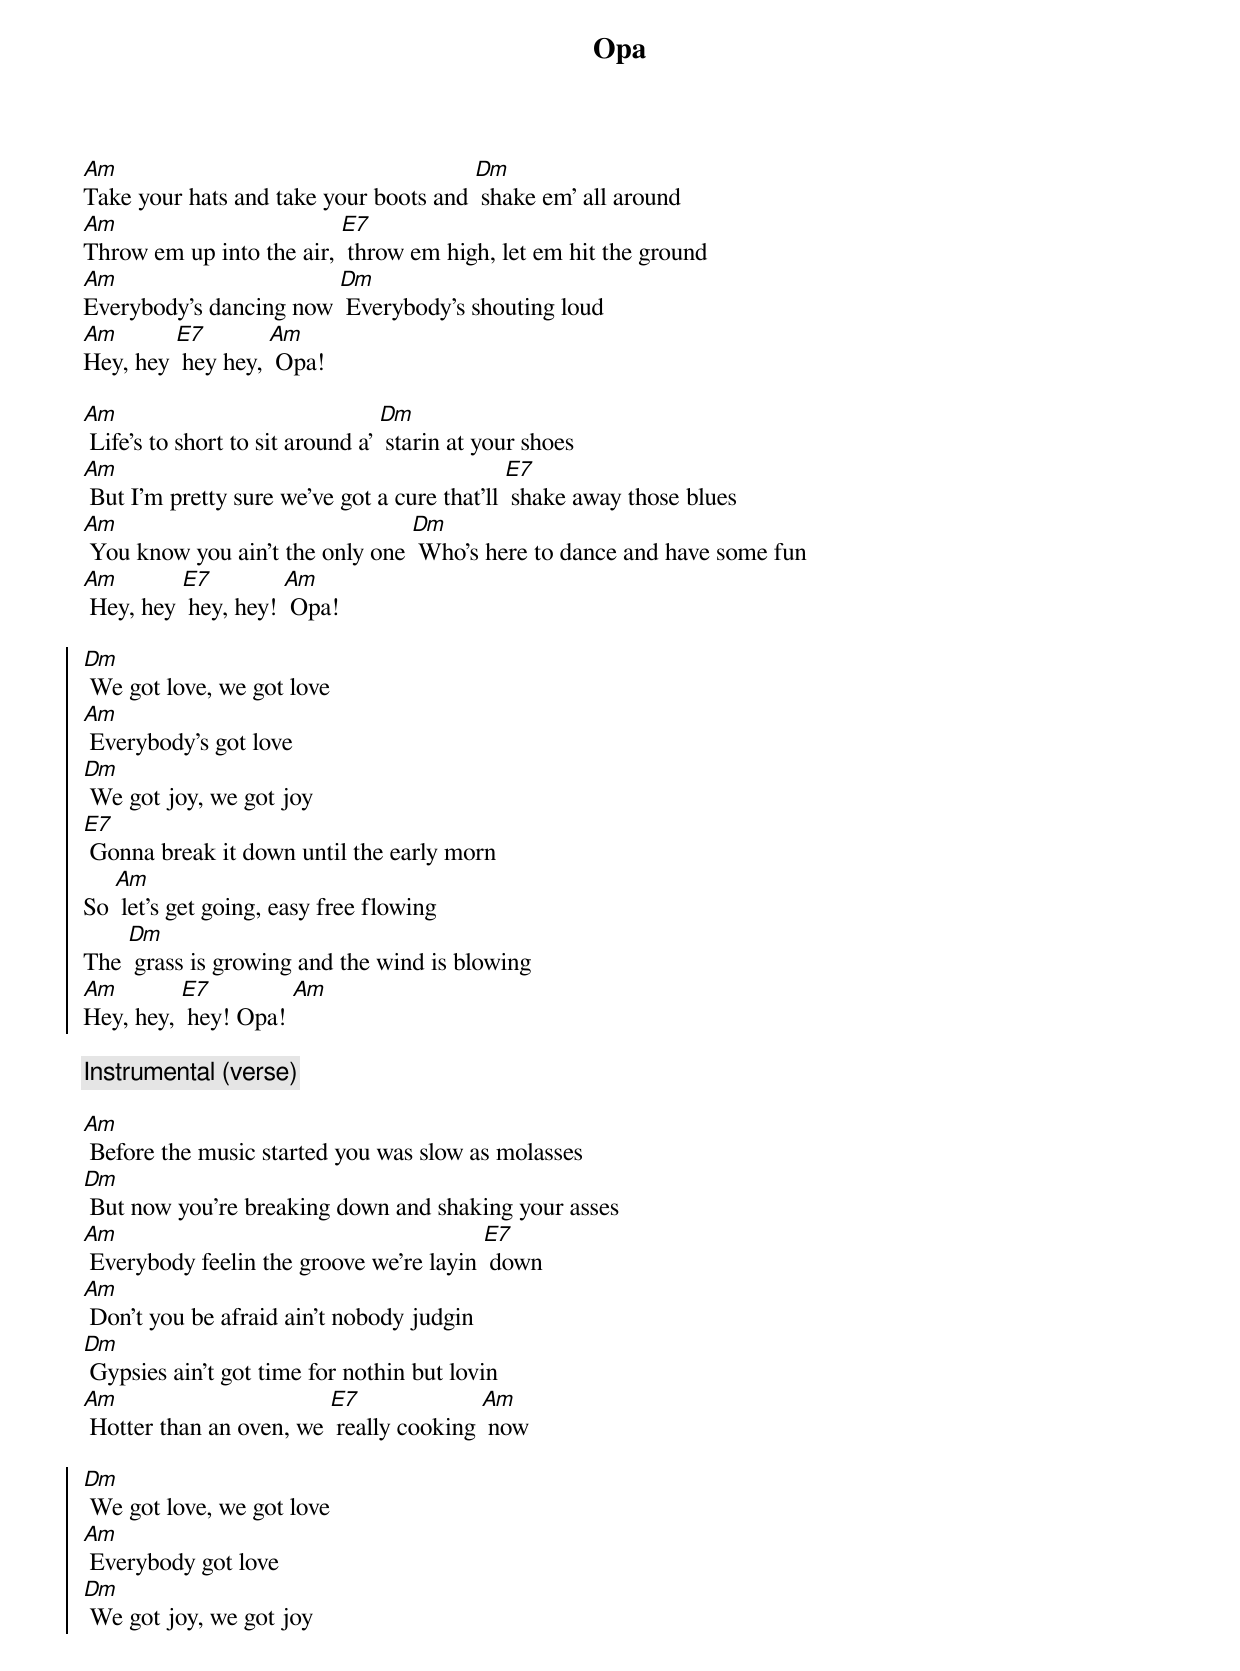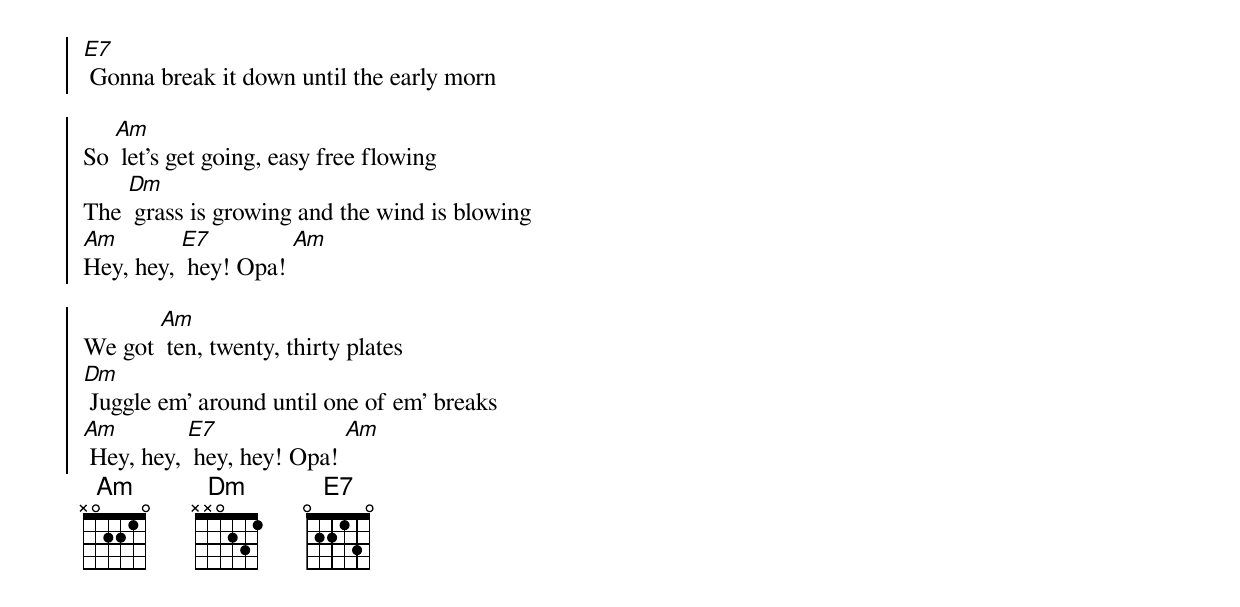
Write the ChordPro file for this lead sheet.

{title: Opa}

[Am]Take your hats and take your boots and [Dm] shake em' all around
[Am]Throw em up into the air, [E7] throw em high, let em hit the ground
[Am]Everybody's dancing now [Dm] Everybody's shouting loud
[Am]Hey, hey [E7] hey hey, [Am] Opa!

[Am] Life's to short to sit around a' [Dm] starin at your shoes
[Am] But I'm pretty sure we've got a cure that'll [E7] shake away those blues
[Am] You know you ain't the only one [Dm] Who's here to dance and have some fun
[Am] Hey, hey [E7] hey, hey! [Am] Opa!

{soc}
[Dm] We got love, we got love
[Am] Everybody's got love
[Dm] We got joy, we got joy
[E7] Gonna break it down until the early morn
So [Am] let's get going, easy free flowing
The [Dm] grass is growing and the wind is blowing
[Am]Hey, hey, [E7] hey! Opa! [Am]
{eoc}

{comment: Instrumental (verse)}

[Am] Before the music started you was slow as molasses
[Dm] But now you're breaking down and shaking your asses
[Am] Everybody feelin the groove we're layin [E7] down
[Am] Don't you be afraid ain't nobody judgin
[Dm] Gypsies ain't got time for nothin but lovin
[Am] Hotter than an oven, we [E7] really cooking [Am] now

{soc}
[Dm] We got love, we got love
[Am] Everybody got love
[Dm] We got joy, we got joy
[E7] Gonna break it down until the early morn

So [Am] let's get going, easy free flowing
The [Dm] grass is growing and the wind is blowing
[Am]Hey, hey, [E7] hey! Opa! [Am]

We got [Am] ten, twenty, thirty plates
[Dm] Juggle em' around until one of em' breaks
[Am] Hey, hey, [E7] hey, hey! Opa! [Am]
{eoc}
